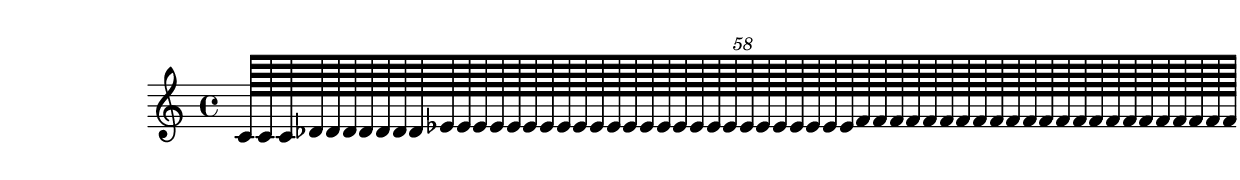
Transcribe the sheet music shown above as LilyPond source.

#(ly:set-option 'midi-extension "mid")
\version "2.12.3"
\include "english.ly"
\header{


}
%{

%}
melody = {
\clef treble
\key c \major
\cadenzaOn


  \times 32/58{ c'128[ c'128 c'128 df'128 df'128 df'128 df'128 df'128 df'128 df'128 ef'128 ef'128 ef'128 ef'128 ef'128 ef'128 ef'128 ef'128 ef'128 ef'128 ef'128 ef'128 ef'128 ef'128 ef'128 ef'128 ef'128 ef'128 ef'128 ef'128 ef'128 ef'128 ef'128 ef'128 ef'128 f'128 f'128 f'128 f'128 f'128 f'128 f'128 f'128 f'128 f'128 f'128 f'128 f'128 f'128 f'128 f'128 f'128 f'128 f'128 f'128 f'128 f'128 f'128] }   
 
}


text = \lyricmode {
                                                          
}

\score{

<<
\new Voice = "one" {
\melody
}
\new Lyrics \lyricsto "one" \text
>>
\layout {
\context {
\Score
}
}
\midi {
\context {
\Score
tempoWholesPerMinute = #(ly:make-moment 200 4)
}
}
}